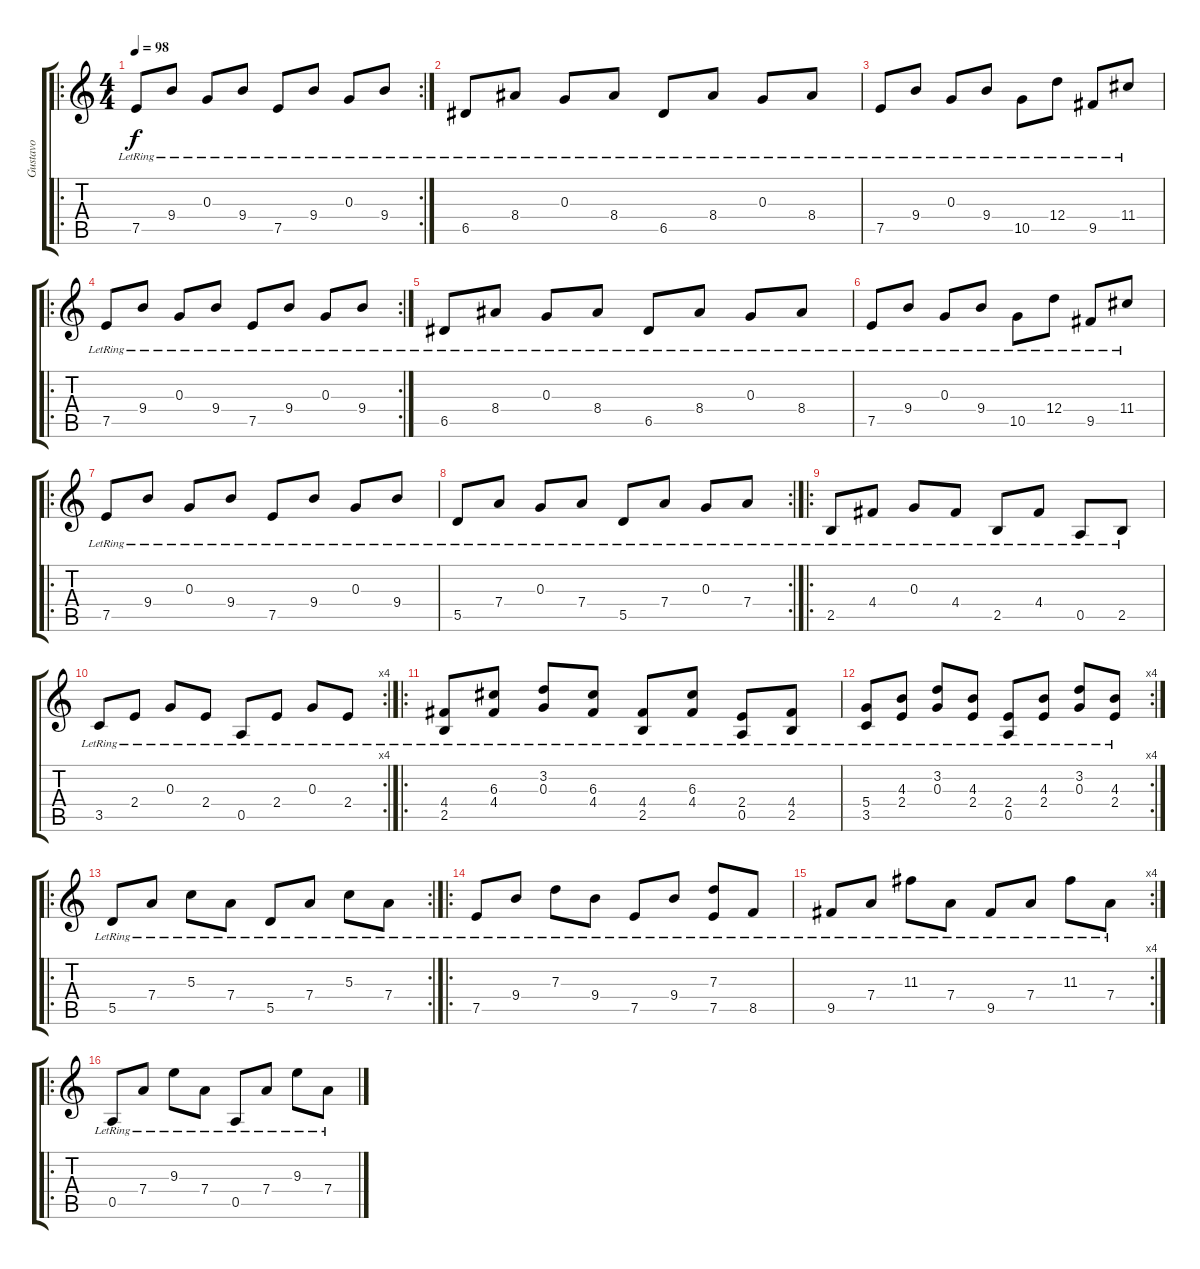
\track ("Gustavo" "Gustavo") {instrument acousticguitarnylon}
\staff {score tabs}
\tuning (E4 B3 G3 D3 A2 E2) {hide}
\ro
\rc 2
\ts (4 4)
\tempo 98
\clef g2
\ks c
7.5{lr}.8{dy f} 9.4{lr}.8 0.3{lr}.8 9.4{lr}.8 7.5{lr}.8 9.4{lr}.8 0.3{lr}.8 9.4{lr}.8 |
6.5{lr}.8 8.4{lr}.8 0.3{lr}.8 8.4{lr}.8 6.5{lr}.8 8.4{lr}.8 0.3{lr}.8 8.4{lr}.8 |
7.5{lr}.8 9.4{lr}.8 0.3{lr}.8 9.4{lr}.8 10.5{lr}.8 12.4{lr}.8 9.5{lr}.8 11.4{lr}.8 |
\ro
\rc 2
7.5{lr}.8 9.4{lr}.8 0.3{lr}.8 9.4{lr}.8 7.5{lr}.8 9.4{lr}.8 0.3{lr}.8 9.4{lr}.8 |
6.5{lr}.8 8.4{lr}.8 0.3{lr}.8 8.4{lr}.8 6.5{lr}.8 8.4{lr}.8 0.3{lr}.8 8.4{lr}.8 |
7.5{lr}.8 9.4{lr}.8 0.3{lr}.8 9.4{lr}.8 10.5{lr}.8 12.4{lr}.8 9.5{lr}.8 11.4{lr}.8 |
\ro
7.5{lr}.8 9.4{lr}.8 0.3{lr}.8 9.4{lr}.8 7.5{lr}.8 9.4{lr}.8 0.3{lr}.8 9.4{lr}.8 |
\rc 2
5.5{lr}.8 7.4{lr}.8 0.3{lr}.8 7.4{lr}.8 5.5{lr}.8 7.4{lr}.8 0.3{lr}.8 7.4{lr}.8 |
\ro
2.5{lr}.8 4.4{lr}.8 0.3{lr}.8 4.4{lr}.8 2.5{lr}.8 4.4{lr}.8 0.5{lr}.8 2.5{lr}.8 |
\rc 4
3.5{lr}.8 2.4{lr}.8 0.3{lr}.8 2.4{lr}.8 0.5{lr}.8 2.4{lr}.8 0.3{lr}.8 2.4{lr}.8 |
\ro
(4.4{lr} 2.5{lr}).8{volume 12} (6.3{lr} 4.4{lr}).8 (3.2{lr} 0.3{lr}).8 (6.3{lr} 4.4{lr}).8 (4.4{lr} 2.5{lr}).8 (6.3{lr} 4.4{lr}).8 (2.4{lr} 0.5{lr}).8 (4.4{lr} 2.5{lr}).8 |
\rc 4
(5.4{lr} 3.5{lr}).8 (4.3{lr} 2.4{lr}).8 (3.2{lr} 0.3{lr}).8 (4.3{lr} 2.4{lr}).8 (2.4{lr} 0.5{lr}).8 (4.3{lr} 2.4{lr}).8 (3.2{lr} 0.3{lr}).8 (4.3{lr} 2.4{lr}).8 |
\ro
\rc 2
5.5{lr}.8{instrument acousticguitarnylon} 7.4{lr}.8 5.3{lr}.8 7.4{lr}.8 5.5{lr}.8 7.4{lr}.8 5.3{lr}.8 7.4{lr}.8 |
\ro
7.5{lr}.8 9.4{lr}.8 7.3{lr}.8 9.4{lr}.8 7.5{lr}.8 9.4{lr}.8 (7.3{lr} 7.5{lr}).8 8.5{lr}.8 |
\rc 4
9.5{lr}.8 7.4{lr}.8 11.3{lr}.8 7.4{lr}.8 9.5{lr}.8 7.4{lr}.8 11.3{lr}.8 7.4{lr}.8 |
\ro
0.5{lr}.8 7.4{lr}.8 9.3{lr}.8 7.4{lr}.8 0.5{lr}.8 7.4{lr}.8 9.3{lr}.8 7.4{lr}.8
